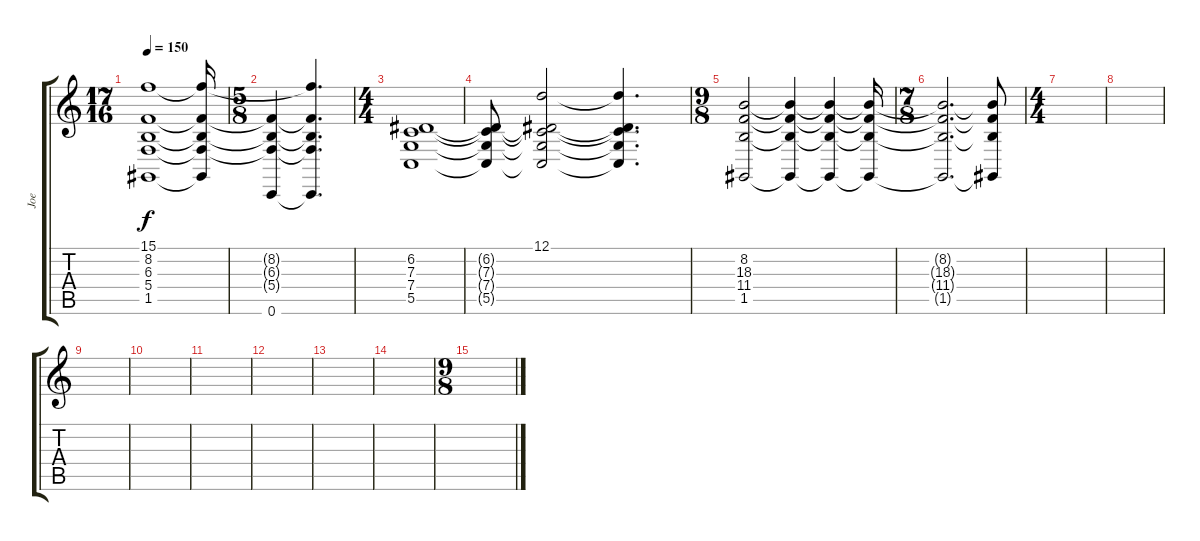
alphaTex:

\track ("Joe" "Joe") {instrument stringensemble2}
\staff {score tabs}
\tuning (D4 A3 F3 C3 G2 C2) {hide}
\ts (17 16)
\tempo 150
\clef g2
\ks c
(15.1 8.2 6.3 5.4 1.5).1{dy f} (15.1{t} 8.2{t} 6.3{t} 5.4{t} 1.5{t}).16 |
\ts (5 8)
(8.2{t} 6.3{t} 5.4{t} 0.6{t}).4 (15.1{t} 8.2{t} 6.3{t} 5.4{t} 0.6{t}).4{d} |
\ts (4 4)
(6.2 7.3 7.4 5.5).1 |
(6.2{t} 7.3{t} 7.4{t} 5.5{t}).8 (12.1 6.2{t} 7.3{t} 7.4{t} 5.5{t}).2 (12.1{t} 6.2{t} 7.3{t} 7.4{t} 5.5{t}).4{d} |
\ts (9 8)
(8.2 18.3 11.4 1.5).2 (8.2{t} 18.3{t} 11.4{t} 1.5{t}).4 (8.2{t} 18.3{t} 11.4{t} 1.5{t}).4 (8.2{t} 18.3{t} 11.4{t} 1.5{t}).16 |
\ts (7 8)
(8.2{t} 18.3{t} 11.4{t} 1.5{t}).2{d} (8.2{t} 18.3{t} 11.4{t} 1.5{t}).8 |
\ts (4 4)
|
|
|
|
|
|
|
|
\ts (9 8)
